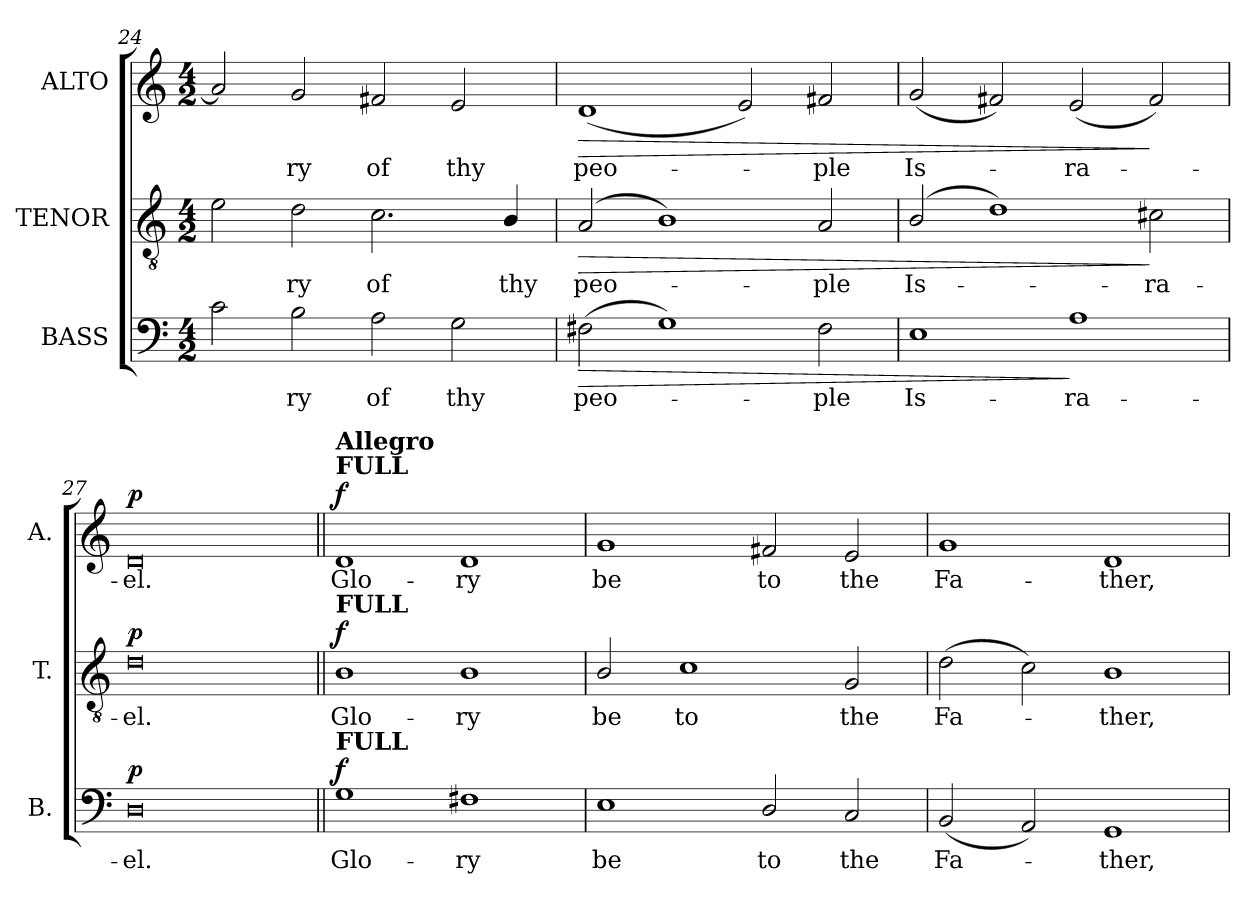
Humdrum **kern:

**kern	**text	**dynam	**kern	**text	**dynam	**kern	**text	**dynam
*part3	*part3	*part3	*part2	*part2	*part2	*part1	*part1	*part1
*staff3	*staff3	*staff3	*staff2	*staff2	*staff2	*staff1	*staff1	*staff1
*I"BASS	*	*	*I"TENOR	*	*	*I"ALTO	*	*
*I'B.	*	*	*I'T.	*	*	*I'A.	*	*
*clefF4	*	*	*clefGv2	*	*	*clefG2	*	*
*	*	*	*ITrd7c12	*	*	*	*	*
*k[]	*	*	*k[]	*	*	*k[]	*	*
*C:	*	*	*C:	*	*	*C:	*	*
*M4/2	*	*	*M4/2	*	*	*M4/2	*	*
=24	=24	=24	=24	=24	=24	=24	=24	=24
2ci\	.	.	2Ei\	.	.	2ai/]	.	.
!	!LO:LY:b:color=#000000	!	!	!	!	!	!	!
!	!	!	!	!LO:LY:b:color=#000000	!	!	!	!
!	!	!	!	!	!	!	!LO:LY:b:color=#000000	!
2Bi\	-ry	.	2Di\	-ry	.	2gi/	-ry	.
!	!LO:LY:b:color=#000000	!	!	!	!	!	!	!
!	!	!	!	!LO:LY:b:color=#000000	!	!	!	!
!	!	!	!	!	!	!	!LO:LY:b:color=#000000	!
2Ai\	of	.	2.Ci\	of	.	2f#i/	of	.
!	!LO:LY:b:color=#000000	!	!	!	!	!	!	!
!	!	!	!	!	!	!	!LO:LY:b:color=#000000	!
2Gi\	thy	.	.	.	.	2ei/	thy	.
!	!	!	!	!LO:LY:b:color=#000000	!	!	!	!
.	.	.	4BBi/	thy	.	.	.	.
=25	=25	=25	=25	=25	=25	=25	=25	=25
!	!LO:LY:b:color=#000000	!LO:HP:b	!	!	!	!	!	!
!	!	!	!	!LO:LY:b:color=#000000	!LO:HP:b	!	!	!
!	!	!	!	!	!	!	!LO:LY:b:color=#000000	!LO:HP:b
(2F#i\	peo-	>	(2AAi/	peo-	>	(1di	peo-	>
1Gi)	.	.	1BBi)	.	.	.	.	.
.	.	.	.	.	.	2ei/)	.	.
!	!LO:LY:b:color=#000000	!	!	!	!	!	!	!
!	!	!	!	!LO:LY:b:color=#000000	!	!	!	!
!	!	!	!	!	!	!	!LO:LY:b:color=#000000	!
2F#i\	-ple	.	2AAi/	-ple	.	2f#i/	-ple	.
!!LO:LB:g=z
=26	=26	=26	=26	=26	=26	=26	=26	=26
!	!LO:LY:b:color=#000000	!	!	!	!	!	!	!
!	!	!	!	!LO:LY:b:color=#000000	!	!	!	!
!	!	!	!	!	!	!	!LO:LY:b:color=#000000	!
1Ei	Is-	.	(2BBi/	Is-	.	(2gi/	Is-	.
.	.	.	1Di)	.	.	2f#i/)	.	.
!	!LO:LY:b:color=#000000	!	!	!	!	!	!	!
!	!	!	!	!	!	!	!LO:LY:b:color=#000000	!
1Ai	-ra-	]	.	.	.	(2ei/	-ra-	.
!	!	!	!	!LO:LY:b:color=#000000	!	!	!	!
.	.	.	2C#Xi\	-ra-	]	2f#i/)	.	]
=27	=27	=27	=27	=27	=27	=27	=27	=27
!	!LO:LY:b:color=#000000	!	!	!	!	!	!	!
!	!	!	!	!LO:LY:b:color=#000000	!	!	!	!
!	!	!	!	!	!	!	!LO:LY:b:color=#000000	!
0Di	-el.	p	0Di	-el.	p	0di	-el.	p
=28||	=28||	=28||	=28||	=28||	=28||	=28||	=28||	=28||
!	!LO:LY:b:color=#000000	!	!	!	!	!	!	!
!	!	!	!	!LO:LY:b:color=#000000	!	!	!	!
*	*	*	*	*	*	*MM120	*	*
!	!	!	!	!	!	!LO:TX:a:B:t=FULL	!	!
!	!	!	!	!	!	!LO:TX:a:B:t=Allegro	!	!
!	!	!	!LO:TX:a:B:t=FULL	!	!	!	!	!
!LO:TX:a:B:t=FULL	!	!	!	!	!	!	!	!
!	!	!	!	!	!	!	!LO:LY:b:color=#000000	!
1Gi	Glo-	f	1BBi	Glo-	f	1di	Glo-	f
!	!LO:LY:b:color=#000000	!	!	!	!	!	!	!
!	!	!	!	!LO:LY:b:color=#000000	!	!	!	!
!	!	!	!	!	!	!	!LO:LY:b:color=#000000	!
1F#i	-ry	.	1BBi	-ry	.	1di	-ry	.
=29	=29	=29	=29	=29	=29	=29	=29	=29
!	!LO:LY:b:color=#000000	!	!	!	!	!	!	!
!	!	!	!	!LO:LY:b:color=#000000	!	!	!	!
!	!	!	!	!	!	!	!LO:LY:b:color=#000000	!
1Ei	be	.	2BBi/	be	.	1gi	be	.
!	!	!	!	!LO:LY:b:color=#000000	!	!	!	!
.	.	.	1Ci	to	.	.	.	.
!	!LO:LY:b:color=#000000	!	!	!	!	!	!	!
!	!	!	!	!	!	!	!LO:LY:b:color=#000000	!
2Di/	to	.	.	.	.	2f#i/	to	.
!	!LO:LY:b:color=#000000	!	!	!	!	!	!	!
!	!	!	!	!LO:LY:b:color=#000000	!	!	!	!
!	!	!	!	!	!	!	!LO:LY:b:color=#000000	!
2Ci/	the	.	2GGi/	the	.	2ei/	the	.
=30	=30	=30	=30	=30	=30	=30	=30	=30
!	!LO:LY:b:color=#000000	!	!	!	!	!	!	!
!	!	!	!	!LO:LY:b:color=#000000	!	!	!	!
!	!	!	!	!	!	!	!LO:LY:b:color=#000000	!
(2BBi/	Fa-	.	(2Di\	Fa-	.	1gi	Fa-	.
2AAi/)	.	.	2Ci\)	.	.	.	.	.
!	!LO:LY:b:color=#000000	!	!	!	!	!	!	!
!	!	!	!	!LO:LY:b:color=#000000	!	!	!	!
!	!	!	!	!	!	!	!LO:LY:b:color=#000000	!
1GGi	-ther,	.	1BBi	-ther,	.	1di	-ther,	.
=	=	=	=	=	=	=	=	=
*-	*-	*-	*-	*-	*-	*-	*-	*-
